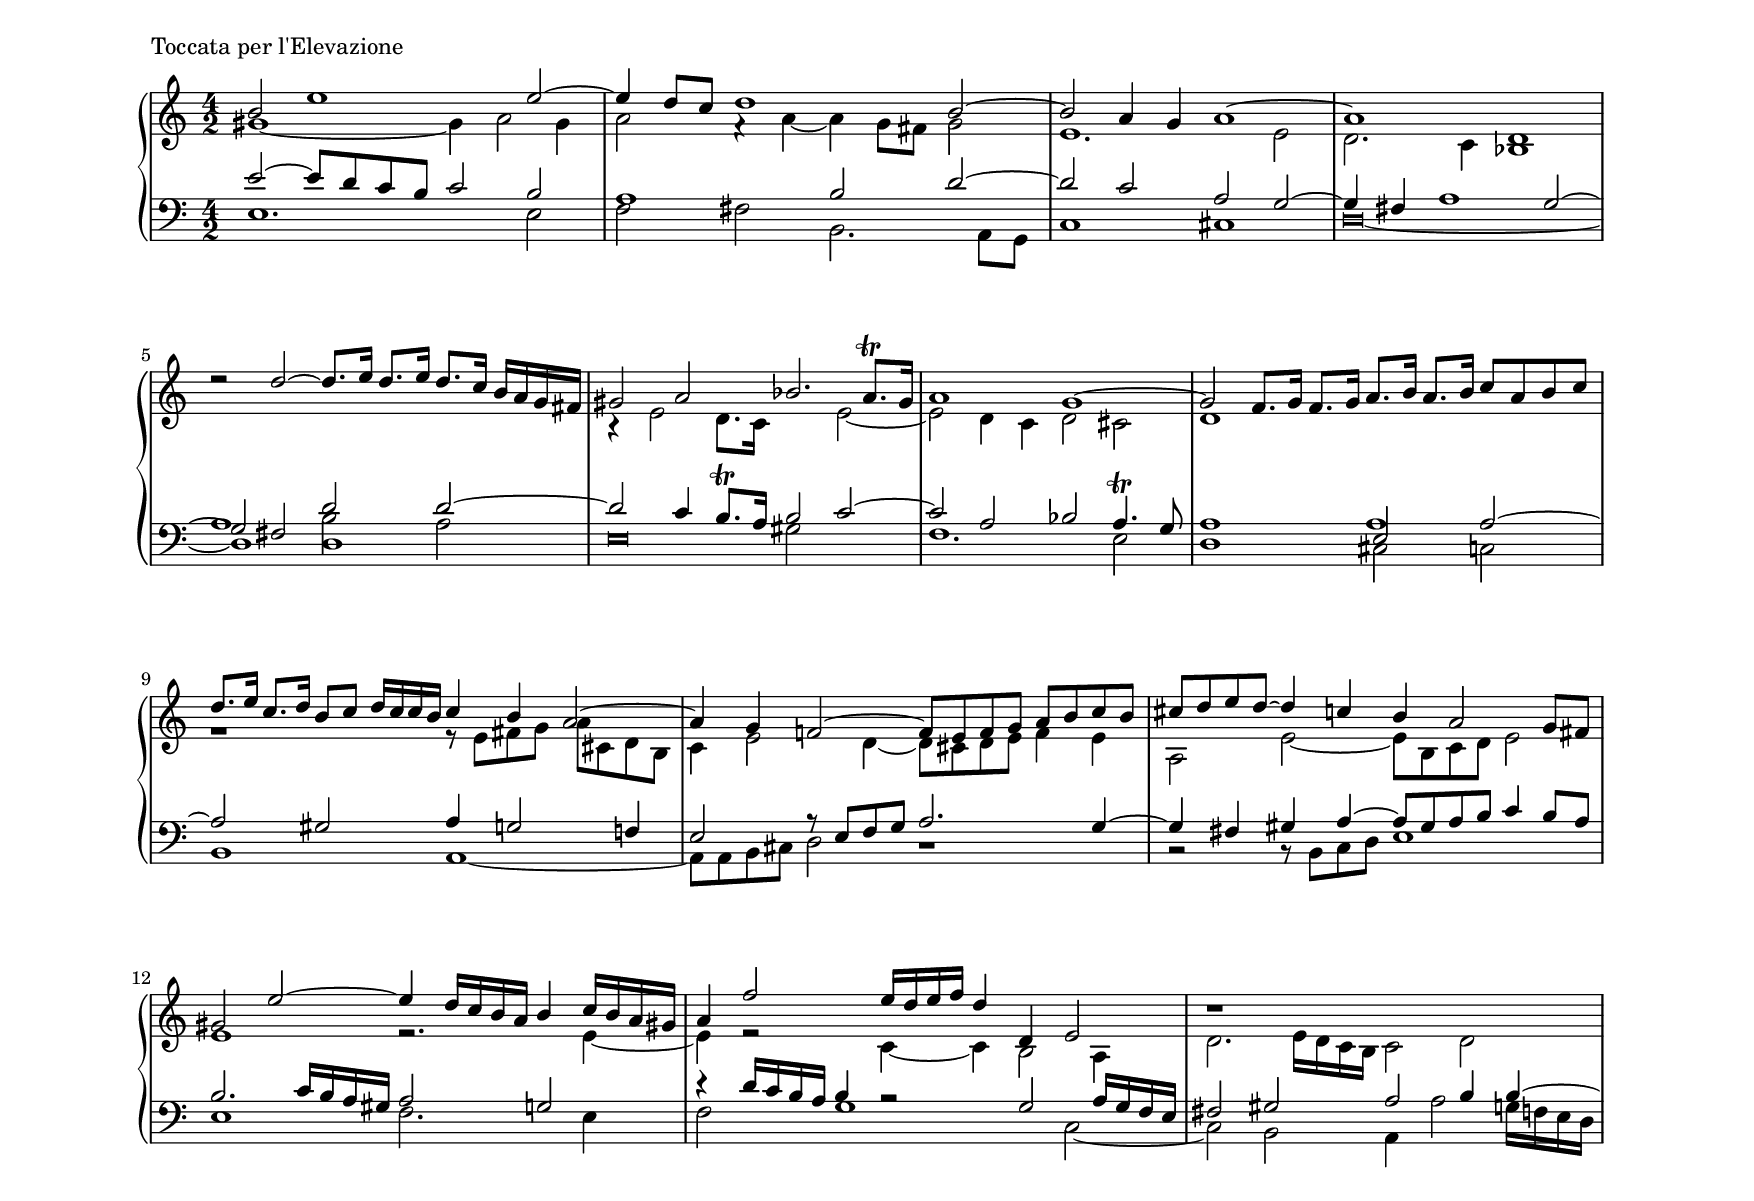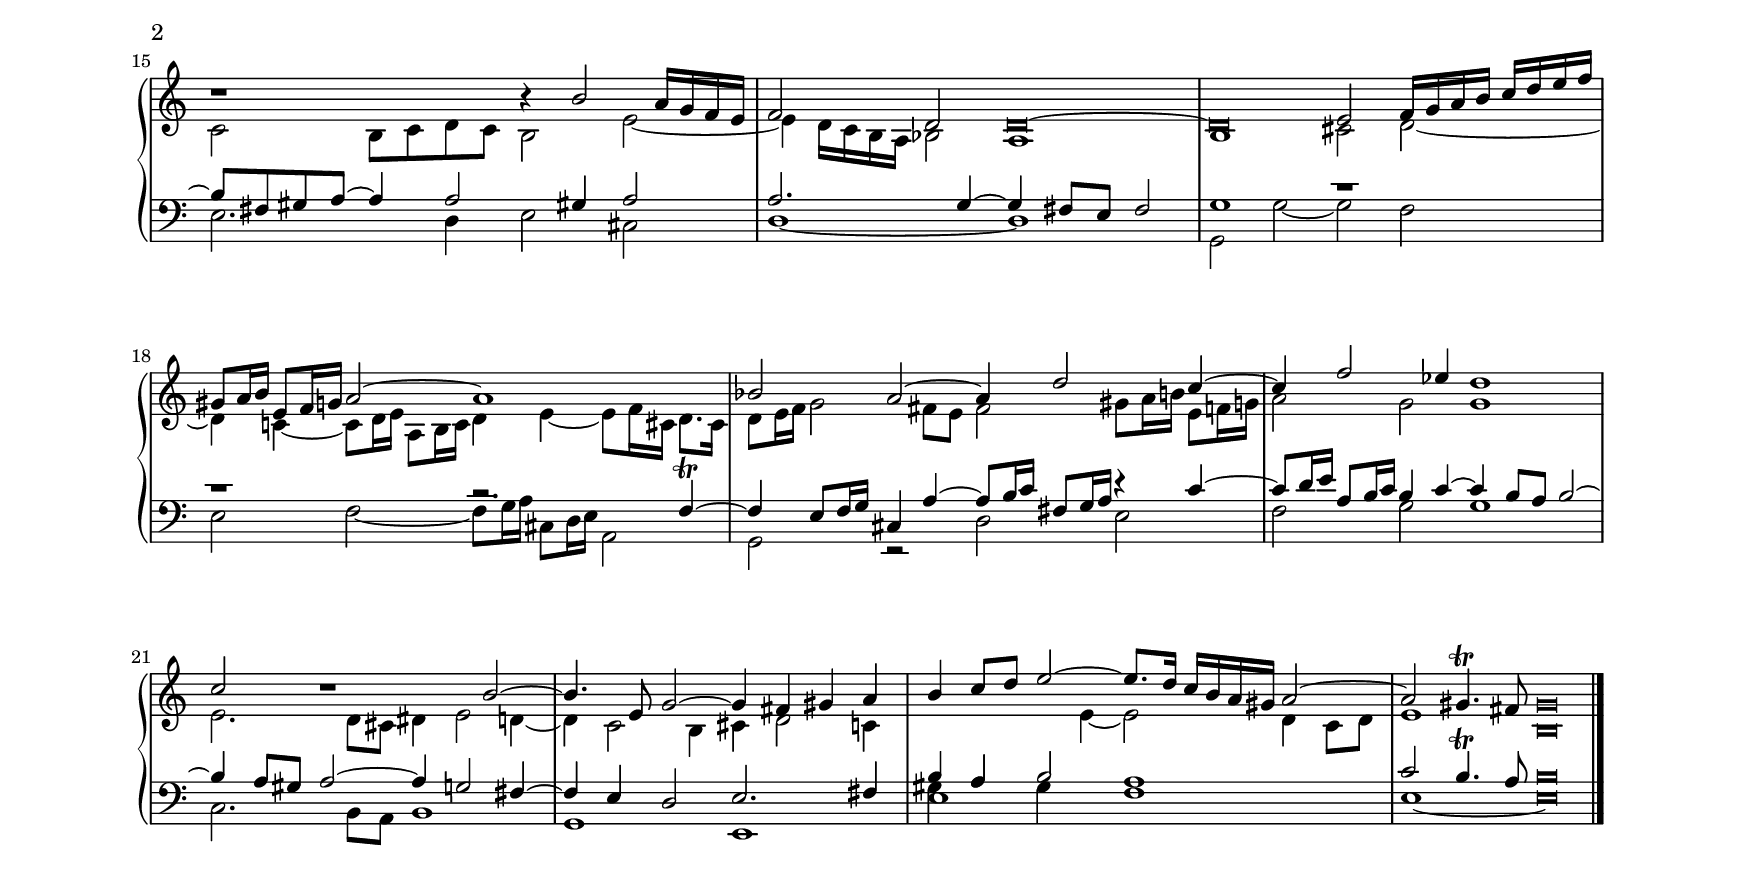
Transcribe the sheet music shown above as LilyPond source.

%! Title: Toccata per l'Elevazione
%! Part: II
%! No: 31
%! Remark:

\version "2.22.1"
\include "italiano.ly"

%****************************************************************
% Start cut-&-pastable-section

%****************************************************************

\paper {
  % Set paper
  #(set-paper-size "a4landscape")
  indent = 0\mm
  line-width = 250\mm
  ragged-right = ##f
  line-width = #(- line-width (* mm 3.000000) (* mm 1))
}

\layout {
  \context {
    \Score
    \override SpacingSpanner.base-shortest-duration = #(ly:make-moment 1/16)
    \override SpacingSpanner.uniform-stretching = ##t 
  }
}
%*****************************************
%  Set Header
%*****************************************
\header {
  %title = "KYRIE"
  %subtitle = "Kyrie. Alio modo"
  %subsubtitle = "Fiori Musicali"
  %composer = "G. Frescobaldi"
  %opus = "F.12/13"
  %tagline = "© 2022 Hautbois Project"
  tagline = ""
}

%*****************************************
% Start Voice
% Write the voices here
%*****************************************
MyMeter = \time 4/2
MyTempo = \tempo "Adantino"
MyKey = \key do \major
PieceName = "Toccata per l'Elevazione"

PieceXXXIS = \relative si' {
  % bar 1 - 4
  si2 mi1 mi2~ | mi4 re8 do re1 si2~ |
  si2 la4 sol la1~ | la1 re,1 |
  
  % bar 5 - 8
  re'2\rest re2~ re8. mi16 re8. mi16 re8. do16 si la sol fad |
  sold2 la sib2. la8.\trill sold16 | la1 sol1~ |
  sol2 fa8. sol16 fa8. sol16 la8. si16 la8. si16 do8 la si do |
  
  % bar 9 - 12
  re8. mi16 do8. re16 si8 do re16 do do si do4 si la2~ |
  la4 sol fa!2~ fa8 mi fa sol la si do si |
  dod re mi re~ re4 do! si la2 sol8 fad |
  sold2 mi'~ mi4 re16 do si la si4 do16 si la sold! |
  
  % bar 13 - 16
  la4 fa'2 mi16 re mi fa re4 re, mi2 |
  si'1*2\rest | si1\rest si4\rest si2 la16 sol fa mi |
  fa2 re
  \once \override NoteHead.style = #'baroque
  re\breve*1/2~ |
  
  % bar 17 - 20
  \once \override NoteHead.style = #'baroque
  re\breve*1/2 mi2 fa16 sol la si do re mi fa |
  sold,8 la16 si mi,8 fa16 sol! la2~ la1 |
  sib2 la~ la4 re2 do4~ |
  do fa2 mib4 re1 |
  
  % bar 21 - 24
  do2 si1\rest si2~ |
  si4. mi,8 sol2~ sol4 fad sold la |
  si do8 re mi2~ mi8. re16 do si la sold la2~ |
  la2 sold4.\trill fad8 
  \once \override NoteHead.style = #'baroque
  sold\breve*1/2~ |
  
  \bar "|."
}

PieceXXXIA = \relative sol' {
  % bar 1 - 4
  sold1~ sold4 la2 sold4 |
  la2 fa4\rest la4~ la4 sol8 fad sol2 |
  mi1. mi2 | re2. do4 sib1 |
  
  % bar 5 - 8
  \change Staff=down \stemDown la1 si2 la2 \change Staff=up \stemDown |
  si4\rest mi2 re8. do16 \change Staff=down \stemUp si2 \change Staff=up \stemDown mi~ |
  mi re4 do re2 dod2 | re1 \change Staff=down \stemDown la |
  
  % bar 9 - 12
  \change Staff=up \stemDown mi'1\rest mi8\rest mi fad sol la dod, re si |
  do4 mi2 re4~ re8[ dod re mi] fa4 mi |
  la,2 mi'2~ mi8 si do re mi2 |
  mi1 r2. mi4~ |
  
  % bar 13 - 16
  mi4 mi2\rest do4~ do si2 la4 |
  re2. mi16 re do si do2 re |
  do2 si8 do re do si2 mi~ |
  mi4 re16 do si la sib2 la1 |
  
  % bar 17 - 20
  si1 dod2 re2~ |
  re4 do!~ do8 re16 mi la,8 si16 do re4 mi~ mi8 fa16 dod re8.\trill dod16 |
  re8 mi16 fa sol2 fad8 mi fad2 sold8 la16 si  mi,8 fa!16 sol! |
  la2 sol sol1 |
  
  % bar 21 - 24
  mi2. re8 dod red4 mi2 re4~ |
  re do2 si4 dod re2 do!4 |
  \change Staff=down \stemUp si la \once \stemDown sold \change Staff=up \stemDown mi'~ mi2 re4 do8 re |
  mi1
  \once \override NoteHead.style = #'baroque
  si\breve*1/2~ |
  
  \bar "|."
}

PieceXXXIT = \relative mi' {
  % bar 1 - 4
  mi2~ mi8 re do si do2 si |
  la1 si2 re~ | re do la sol~ |
  sol4 fad la1 sol2~ |
  
  % bar 5 - 8
  \once \stemUp sol fad re' re~ |
  re do4 si8.\trill la16 \once \stemDown sold2 do2~ |
  do la sib la4.\trill sol8 | la1 mi2 la~ |
  
  % bar 9 - 12
  la2 sold la4 sol!2 fa!4 |
  mi2 la8\rest mi fa sol la2. sol4~ |
  sol4 fad sold la~ la8 sold la si do4 si8 la |
  si2. do16 si la sold la2 sol! |
  
  % bar 13 - 16
  re'4\rest re16 do si la si4 la2\rest sol2 la16 sol fa mi |
  fad2 sold la si4 si4~ |
  si8 fad sold la~ la4 la2 sold!4 la2 |
  la2. sol4~ sol4 fad8 mi fad2 |
  
  % bar 17 - 20
  sol1 si1\rest | si1\rest si2.\rest fa4~ |
  fa4 mi8 fa16 sol dod,4 la'~ la8 si16 do fad,8 sol16 la r4 do~ |
  do8 re16 mi la,8 si16 do si4 do4~ do si8 la si2~ |
  
  % bar 21 - 24
  si4 la8 sold la2~ la4 sol!2 fad4~ |
  fad mi re2 mi2. fad4 |
  \once \stemDown sold la si2 la1 |
  do2 si4.\trill la8
  \once \override NoteHead.style = #'baroque
  si\breve*1/2~ |

  \bar "|."
}

PieceXXXIB = \relative mi {
  % bar 1 - 4
  mi1. mi2 | fa fad si,2. la8 sol |
  do1 dod |
  \once \override NoteHead.style = #'baroque
  re\breve*1~ |
  
  % bar 5 - 8
  re1 re |
  \once \override NoteHead.style = #'baroque
  mi\breve*1 |
  fa1. mi2 | re1 dod2 do |
  
  % bar 9 - 12
  si1 la1~ | la8 la si dod re2 si1\rest |
  si2\rest si8\rest si do re mi1 | mi1 fa2. mi4 |
  
  % bar 13 - 16
  fa2 sol1 do,2~ |
  do2 si la4 la'2 sol16 fa mi re |
  mi2. re4 mi2 dod |
  re1~ re |
  
  % bar 17 - 20
  sol,2 sol'~ sol fa |
  mi fa~ fa8 sol16 la dod,8 re16 mi la,2 |
  sol2 mi2\rest re' mi | fa sol sol1 |
  
  % bar 21 - 24
  do,2. si8 la si1 | sol1 mi |
  mi' fa mi~ 
  \once \override NoteHead.style = #'baroque
  mi\breve*1/2~ |
  
  \bar "|."
}

%*****************************************
%  Start Score
%*****************************************

\markup { \vspace #1 }
\score {
  \header {
    piece = \PieceName
  }
  \new PianoStaff <<
    \new Staff = "up" {
      \clef "treble" 
      %\MyTempo
      \MyKey
      \MyMeter
      <<
        \PieceXXXIS
        \\
        \PieceXXXIA
      >>
    }
    \new Staff = "down" {
      \clef "bass"
      %\MyTempo
      \MyKey
      \MyMeter
      <<
        \PieceXXXIT
        \\
        \PieceXXXIB
      >>
    }
  >>
}